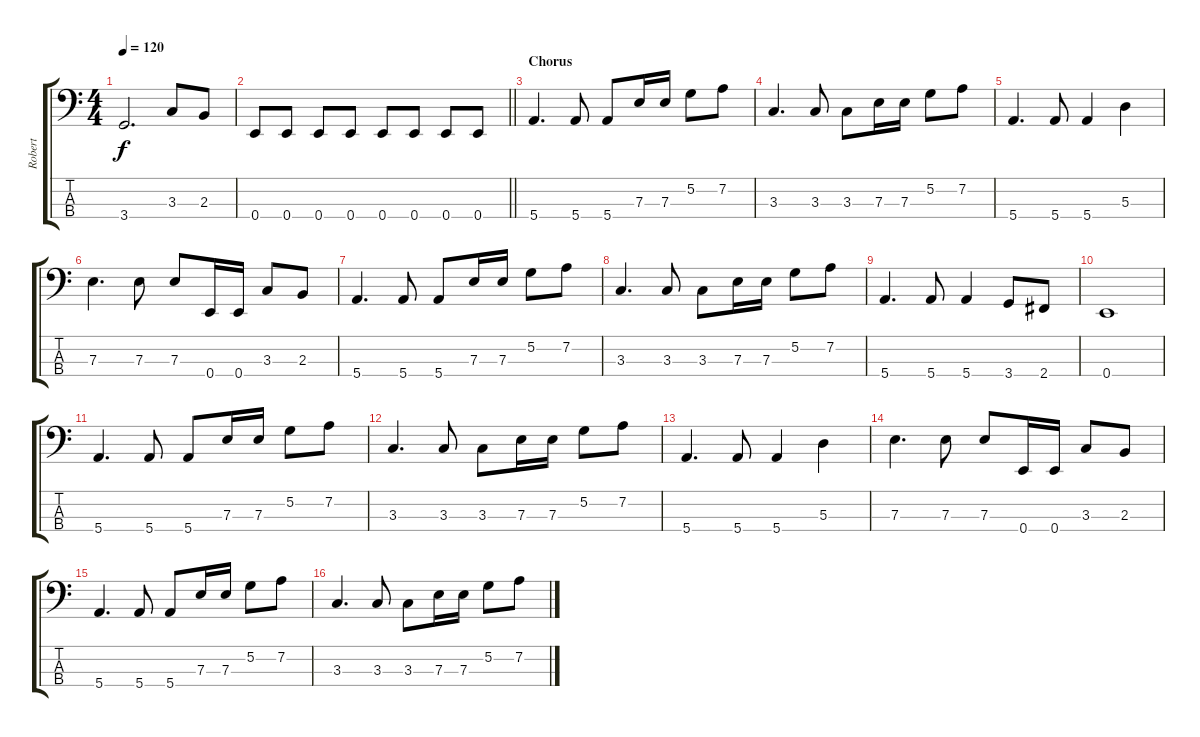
\track ("Robert" "Robert") {instrument electricbassfinger}
\staff {score tabs}
\tuning (G2 D2 A1 E1) {hide}
\ts (4 4)
\tempo 120
\clef f4
\ks c
3.4.2{d dy f} 3.3.8 2.3.8 |
\barLineRight lightlight
0.4.8 0.4.8 0.4.8 0.4.8 0.4.8 0.4.8 0.4.8 0.4.8 |
\section ("" "Chorus")
5.4.4{d} 5.4.8 5.4.8 7.3.16 7.3.16 5.2.8 7.2.8 |
3.3.4{d} 3.3.8 3.3.8 7.3.16 7.3.16 5.2.8 7.2.8 |
5.4.4{d} 5.4.8 5.4.4 5.3.4 |
7.3.4{d} 7.3.8 7.3.8 0.4.16 0.4.16 3.3.8 2.3.8 |
5.4.4{d} 5.4.8 5.4.8 7.3.16 7.3.16 5.2.8 7.2.8 |
3.3.4{d} 3.3.8 3.3.8 7.3.16 7.3.16 5.2.8 7.2.8 |
5.4.4{d} 5.4.8 5.4.4 3.4.8 2.4.8 |
0.4.1 |
5.4.4{d} 5.4.8 5.4.8 7.3.16 7.3.16 5.2.8 7.2.8 |
3.3.4{d} 3.3.8 3.3.8 7.3.16 7.3.16 5.2.8 7.2.8 |
5.4.4{d} 5.4.8 5.4.4 5.3.4 |
7.3.4{d} 7.3.8 7.3.8 0.4.16 0.4.16 3.3.8 2.3.8 |
5.4.4{d} 5.4.8 5.4.8 7.3.16 7.3.16 5.2.8 7.2.8 |
3.3.4{d} 3.3.8 3.3.8 7.3.16 7.3.16 5.2.8 7.2.8
